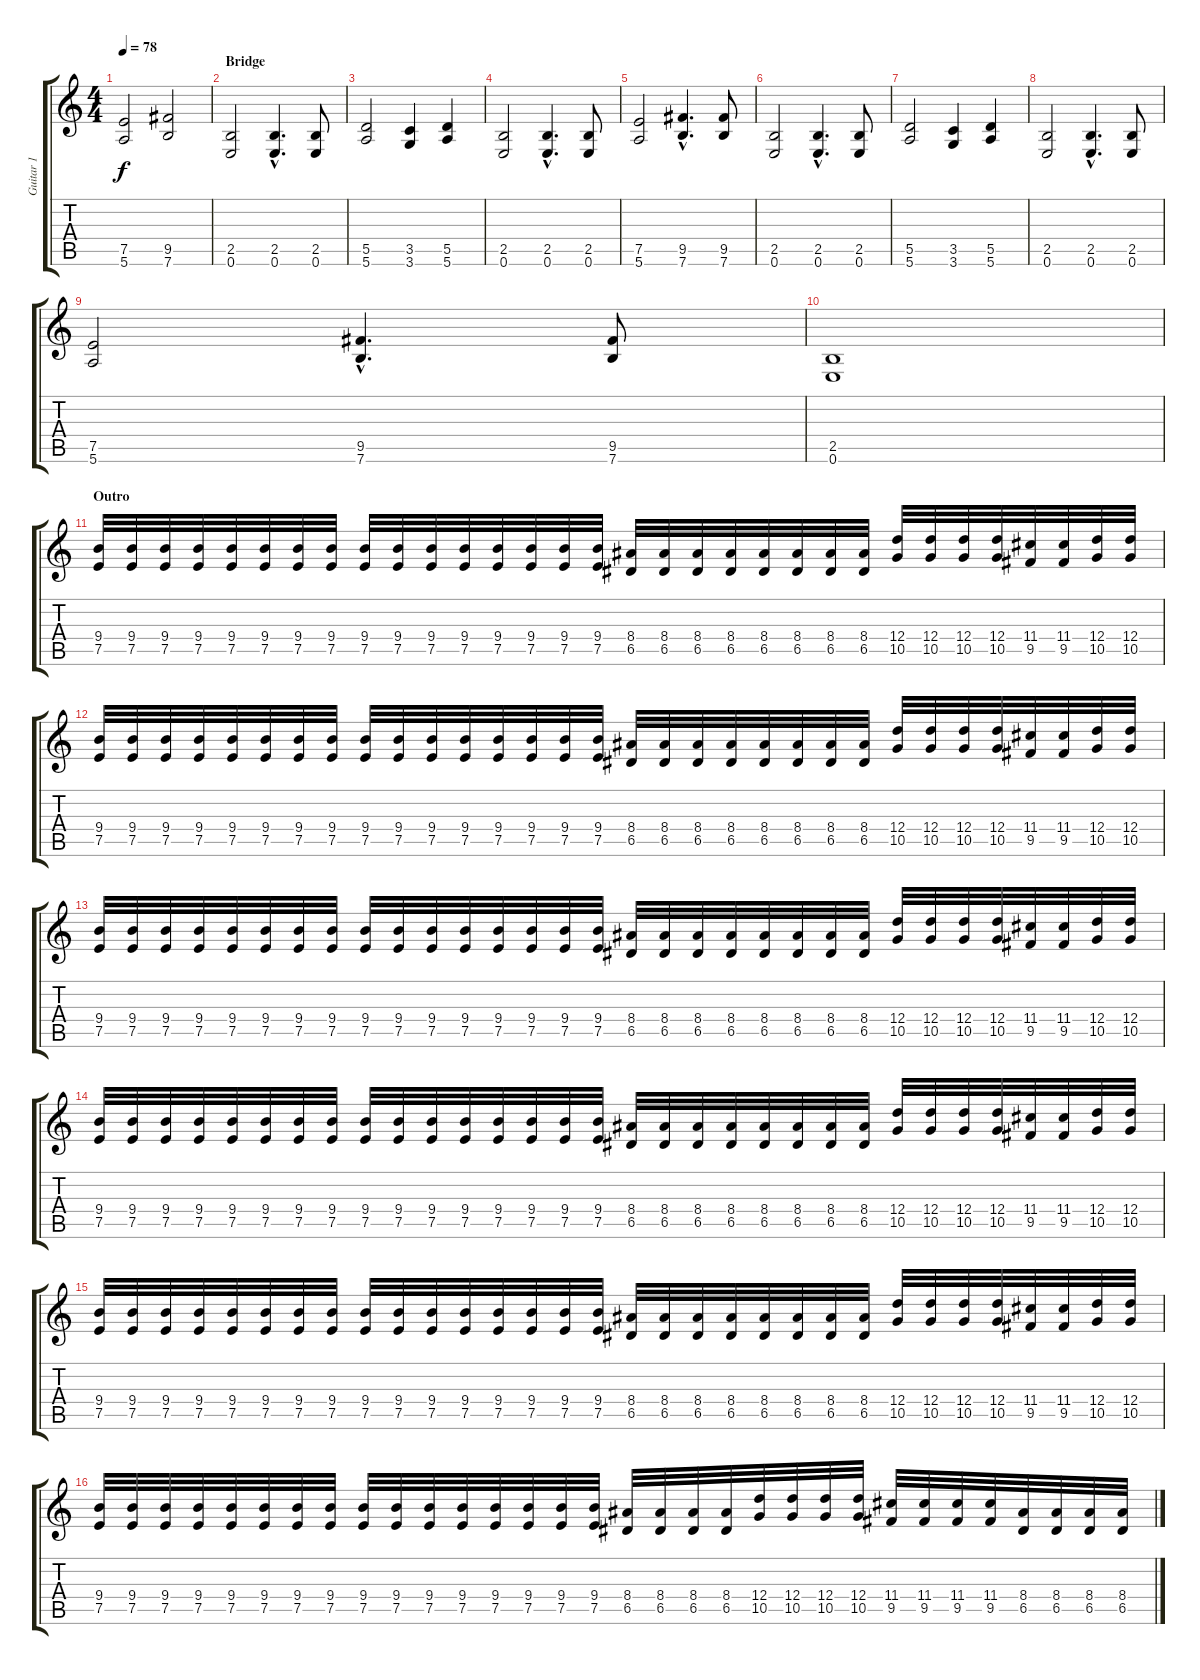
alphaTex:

\track ("Guitar 1" "Guitar 1") {instrument distortionguitar}
\staff {score tabs}
\tuning (E4 B3 G3 D3 A2 E2) {hide}
\ts (4 4)
\tempo 78
\clef g2
\ks c
(7.5 5.6).2{dy f} (9.5 7.6).2 |
\section ("" "Bridge")
(2.5 0.6).2 (2.5{hac} 0.6{hac}).4{d} (2.5 0.6).8 |
(5.5 5.6).2 (3.5 3.6).4 (5.5 5.6).4 |
(2.5 0.6).2 (2.5{hac} 0.6{hac}).4{d} (2.5 0.6).8 |
(7.5 5.6).2 (9.5{hac} 7.6{hac}).4{d} (9.5 7.6).8 |
(2.5 0.6).2 (2.5{hac} 0.6{hac}).4{d} (2.5 0.6).8 |
(5.5 5.6).2 (3.5 3.6).4 (5.5 5.6).4 |
(2.5 0.6).2 (2.5{hac} 0.6{hac}).4{d} (2.5 0.6).8 |
(7.5 5.6).2 (9.5{hac} 7.6{hac}).4{d} (9.5 7.6).8 |
(2.5 0.6).1 |
\section ("" "Outro")
(9.4 7.5).32 (9.4 7.5).32 (9.4 7.5).32 (9.4 7.5).32 (9.4 7.5).32 (9.4 7.5).32 (9.4 7.5).32 (9.4 7.5).32 (9.4 7.5).32 (9.4 7.5).32 (9.4 7.5).32 (9.4 7.5).32 (9.4 7.5).32 (9.4 7.5).32 (9.4 7.5).32 (9.4 7.5).32 (8.4 6.5).32 (8.4 6.5).32 (8.4 6.5).32 (8.4 6.5).32 (8.4 6.5).32 (8.4 6.5).32 (8.4 6.5).32 (8.4 6.5).32 (12.4 10.5).32 (12.4 10.5).32 (12.4 10.5).32 (12.4 10.5).32 (11.4 9.5).32 (11.4 9.5).32 (12.4 10.5).32 (12.4 10.5).32 |
(9.4 7.5).32 (9.4 7.5).32 (9.4 7.5).32 (9.4 7.5).32 (9.4 7.5).32 (9.4 7.5).32 (9.4 7.5).32 (9.4 7.5).32 (9.4 7.5).32 (9.4 7.5).32 (9.4 7.5).32 (9.4 7.5).32 (9.4 7.5).32 (9.4 7.5).32 (9.4 7.5).32 (9.4 7.5).32 (8.4 6.5).32 (8.4 6.5).32 (8.4 6.5).32 (8.4 6.5).32 (8.4 6.5).32 (8.4 6.5).32 (8.4 6.5).32 (8.4 6.5).32 (12.4 10.5).32 (12.4 10.5).32 (12.4 10.5).32 (12.4 10.5).32 (11.4 9.5).32 (11.4 9.5).32 (12.4 10.5).32 (12.4 10.5).32 |
(9.4 7.5).32 (9.4 7.5).32 (9.4 7.5).32 (9.4 7.5).32 (9.4 7.5).32 (9.4 7.5).32 (9.4 7.5).32 (9.4 7.5).32 (9.4 7.5).32 (9.4 7.5).32 (9.4 7.5).32 (9.4 7.5).32 (9.4 7.5).32 (9.4 7.5).32 (9.4 7.5).32 (9.4 7.5).32 (8.4 6.5).32 (8.4 6.5).32 (8.4 6.5).32 (8.4 6.5).32 (8.4 6.5).32 (8.4 6.5).32 (8.4 6.5).32 (8.4 6.5).32 (12.4 10.5).32 (12.4 10.5).32 (12.4 10.5).32 (12.4 10.5).32 (11.4 9.5).32 (11.4 9.5).32 (12.4 10.5).32 (12.4 10.5).32 |
(9.4 7.5).32 (9.4 7.5).32 (9.4 7.5).32 (9.4 7.5).32 (9.4 7.5).32 (9.4 7.5).32 (9.4 7.5).32 (9.4 7.5).32 (9.4 7.5).32 (9.4 7.5).32 (9.4 7.5).32 (9.4 7.5).32 (9.4 7.5).32 (9.4 7.5).32 (9.4 7.5).32 (9.4 7.5).32 (8.4 6.5).32 (8.4 6.5).32 (8.4 6.5).32 (8.4 6.5).32 (8.4 6.5).32 (8.4 6.5).32 (8.4 6.5).32 (8.4 6.5).32 (12.4 10.5).32 (12.4 10.5).32 (12.4 10.5).32 (12.4 10.5).32 (11.4 9.5).32 (11.4 9.5).32 (12.4 10.5).32 (12.4 10.5).32 |
(9.4 7.5).32 (9.4 7.5).32 (9.4 7.5).32 (9.4 7.5).32 (9.4 7.5).32 (9.4 7.5).32 (9.4 7.5).32 (9.4 7.5).32 (9.4 7.5).32 (9.4 7.5).32 (9.4 7.5).32 (9.4 7.5).32 (9.4 7.5).32 (9.4 7.5).32 (9.4 7.5).32 (9.4 7.5).32 (8.4 6.5).32 (8.4 6.5).32 (8.4 6.5).32 (8.4 6.5).32 (8.4 6.5).32 (8.4 6.5).32 (8.4 6.5).32 (8.4 6.5).32 (12.4 10.5).32 (12.4 10.5).32 (12.4 10.5).32 (12.4 10.5).32 (11.4 9.5).32 (11.4 9.5).32 (12.4 10.5).32 (12.4 10.5).32 |
(9.4 7.5).32 (9.4 7.5).32 (9.4 7.5).32 (9.4 7.5).32 (9.4 7.5).32 (9.4 7.5).32 (9.4 7.5).32 (9.4 7.5).32 (9.4 7.5).32 (9.4 7.5).32 (9.4 7.5).32 (9.4 7.5).32 (9.4 7.5).32 (9.4 7.5).32 (9.4 7.5).32 (9.4 7.5).32 (8.4 6.5).32 (8.4 6.5).32 (8.4 6.5).32 (8.4 6.5).32 (12.4 10.5).32 (12.4 10.5).32 (12.4 10.5).32 (12.4 10.5).32 (11.4 9.5).32 (11.4 9.5).32 (11.4 9.5).32 (11.4 9.5).32 (8.4 6.5).32 (8.4 6.5).32 (8.4 6.5).32 (8.4 6.5).32
